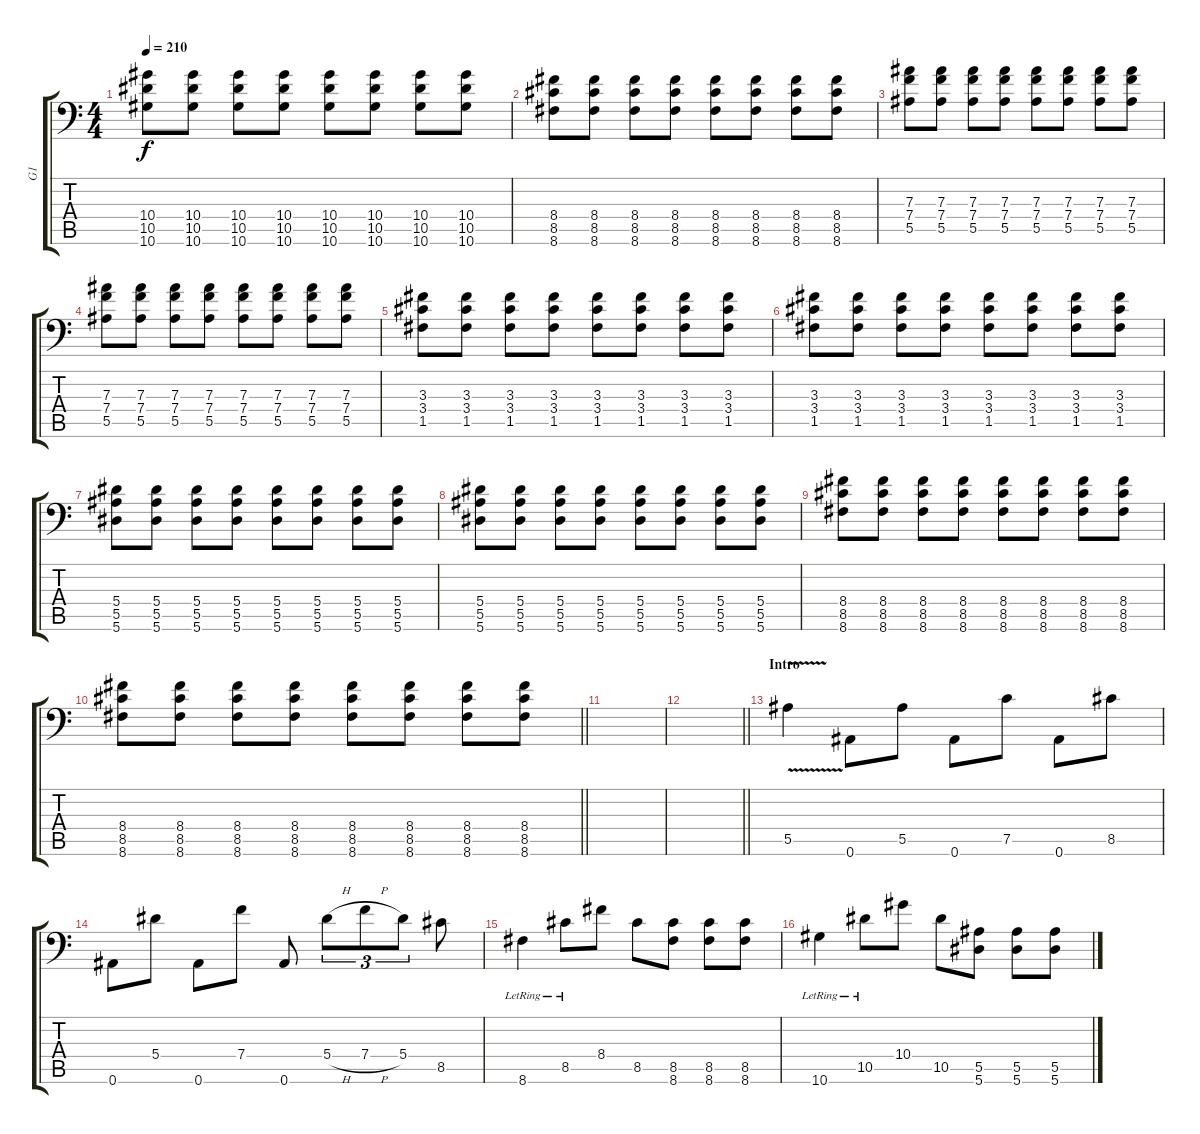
\track ("G1" "G1") {solo instrument distortionguitar}
\staff {score tabs}
\tuning (C4 G3 Eb3 Bb2 F2 Bb1) {hide}
\ts (4 4)
\tempo 210
\clef f4
\ks c
(10.4 10.5 10.6).8{dy f} (10.4 10.5 10.6).8 (10.4 10.5 10.6).8 (10.4 10.5 10.6).8 (10.4 10.5 10.6).8 (10.4 10.5 10.6).8 (10.4 10.5 10.6).8 (10.4 10.5 10.6).8 |
(8.4 8.5 8.6).8 (8.4 8.5 8.6).8 (8.4 8.5 8.6).8 (8.4 8.5 8.6).8 (8.4 8.5 8.6).8 (8.4 8.5 8.6).8 (8.4 8.5 8.6).8 (8.4 8.5 8.6).8 |
(7.3 7.4 5.5).8 (7.3 7.4 5.5).8 (7.3 7.4 5.5).8 (7.3 7.4 5.5).8 (7.3 7.4 5.5).8 (7.3 7.4 5.5).8 (7.3 7.4 5.5).8 (7.3 7.4 5.5).8 |
(7.3 7.4 5.5).8 (7.3 7.4 5.5).8 (7.3 7.4 5.5).8 (7.3 7.4 5.5).8 (7.3 7.4 5.5).8 (7.3 7.4 5.5).8 (7.3 7.4 5.5).8 (7.3 7.4 5.5).8 |
(3.3 3.4 1.5).8 (3.3 3.4 1.5).8 (3.3 3.4 1.5).8 (3.3 3.4 1.5).8 (3.3 3.4 1.5).8 (3.3 3.4 1.5).8 (3.3 3.4 1.5).8 (3.3 3.4 1.5).8 |
(3.3 3.4 1.5).8 (3.3 3.4 1.5).8 (3.3 3.4 1.5).8 (3.3 3.4 1.5).8 (3.3 3.4 1.5).8 (3.3 3.4 1.5).8 (3.3 3.4 1.5).8 (3.3 3.4 1.5).8 |
(5.4 5.5 5.6).8 (5.4 5.5 5.6).8 (5.4 5.5 5.6).8 (5.4 5.5 5.6).8 (5.4 5.5 5.6).8 (5.4 5.5 5.6).8 (5.4 5.5 5.6).8 (5.4 5.5 5.6).8 |
(5.4 5.5 5.6).8 (5.4 5.5 5.6).8 (5.4 5.5 5.6).8 (5.4 5.5 5.6).8 (5.4 5.5 5.6).8 (5.4 5.5 5.6).8 (5.4 5.5 5.6).8 (5.4 5.5 5.6).8 |
(8.4 8.5 8.6).8 (8.4 8.5 8.6).8 (8.4 8.5 8.6).8 (8.4 8.5 8.6).8 (8.4 8.5 8.6).8 (8.4 8.5 8.6).8 (8.4 8.5 8.6).8 (8.4 8.5 8.6).8 |
\barLineRight lightlight
(8.4 8.5 8.6).8 (8.4 8.5 8.6).8 (8.4 8.5 8.6).8 (8.4 8.5 8.6).8 (8.4 8.5 8.6).8 (8.4 8.5 8.6).8 (8.4 8.5 8.6).8 (8.4 8.5 8.6).8 |
|
\barLineRight lightlight
|
\section ("" "Intro")
5.5{v}.4 0.6.8 5.5.8 0.6.8 7.5.8 0.6.8 8.5.8 |
0.6.8 5.4.8 0.6.8 7.4.8 0.6.8 5.4{h}.8{tu (3 2)} 7.4{h}.8{tu (3 2)} 5.4.8{tu (3 2)} 8.5.8 |
8.6{lr}.4 8.5{lr}.8 8.4.8 8.5.8 (8.5 8.6).8 (8.5 8.6).8 (8.5 8.6).8 |
10.6{lr}.4 10.5{lr}.8 10.4.8 10.5.8 (5.5 5.6).8 (5.5 5.6).8 (5.5 5.6).8
